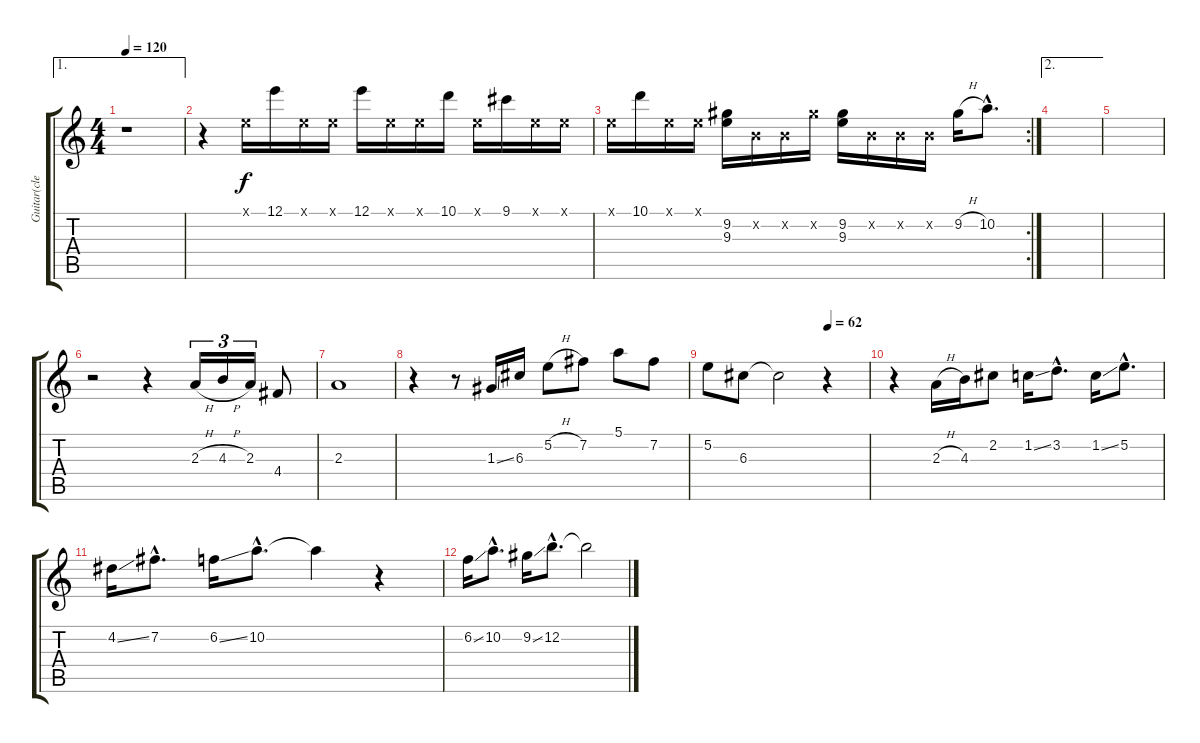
\track ("Guitar(clean.)" "Guitar(cle") {instrument electricguitarclean}
\staff {score tabs}
\tuning (E4 B3 G3 D3 A2 E2) {hide}
\ae 1
\ts (4 4)
\tempo 120
\clef g2
\ks c
r.1{dy f} |
r.4 0.1{x}.16 12.1.16 0.1{x}.16 0.1{x}.16 12.1.16 0.1{x}.16 0.1{x}.16 10.1.16 0.1{x}.16 9.1.16 0.1{x}.16 0.1{x}.16 |
\rc 2
0.1{x}.16 10.1.16 0.1{x}.16 0.1{x}.16 (9.2 9.3).16 0.2{x}.16 0.2{x}.16 9.2{x}.16 (9.2 9.3).16 0.2{x}.16 0.2{x}.16 0.2{x}.16 9.2{h}.16 10.2{hac}.8{d} |
\ae 2
|
|
r.2 r.4 2.3{h}.16{tu (3 2)} 4.3{h}.16{tu (3 2)} 2.3.16{tu (3 2)} 4.4.8 |
2.3.1 |
r.4 r.8 1.3{ss}.16 6.3.16 5.2{h}.8 7.2.8 5.1.8 7.2.8 |
\tempo (62 0.75)
5.2.8 6.3.8 6.3{t}.2 r.4 |
r.4 2.3{h}.16 4.3.16 2.2.8 1.2{ss}.16 3.2{hac}.8{d} 1.2{ss}.16 5.2{hac}.8{d} |
4.2{ss}.16 7.2{hac}.8{d} 6.2{ss}.16 10.2{hac}.8{d} 10.2{t}.4 r.4 |
6.2{ss}.16 10.2{hac}.8{d} 9.2{ss}.16 12.2{hac}.8{d} 12.2{t}.2
